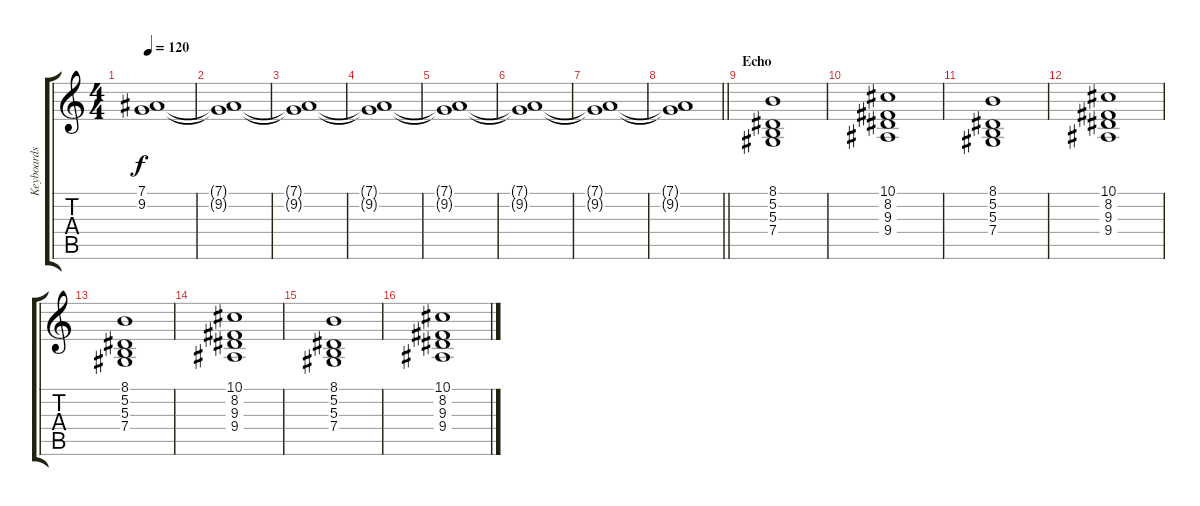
\track ("Keyboards" "Keyboards") {instrument churchorgan}
\staff {score tabs}
\tuning (Eb4 Bb3 Gb3 Db3 Ab2 Eb2) {hide}
\ts (4 4)
\tempo 120
\clef g2
\ks c
(7.1 9.2).1{dy f} |
(7.1{t} 9.2{t}).1 |
(7.1{t} 9.2{t}).1 |
(7.1{t} 9.2{t}).1 |
(7.1{t} 9.2{t}).1 |
(7.1{t} 9.2{t}).1 |
(7.1{t} 9.2{t}).1 |
\barLineRight lightlight
(7.1{t} 9.2{t}).1 |
\section ("" "Echo")
(8.1 5.2 5.3 7.4).1{volume 5 instrument pad7halo} |
(10.1 8.2 9.3 9.4).1{volume 5 instrument pad7halo} |
(8.1 5.2 5.3 7.4).1{volume 5 instrument pad7halo} |
(10.1 8.2 9.3 9.4).1{volume 5 instrument pad7halo} |
(8.1 5.2 5.3 7.4).1{volume 5 instrument pad7halo} |
(10.1 8.2 9.3 9.4).1{volume 5 instrument pad7halo} |
(8.1 5.2 5.3 7.4).1{volume 5 instrument pad7halo} |
(10.1 8.2 9.3 9.4).1{volume 5 instrument pad7halo}
